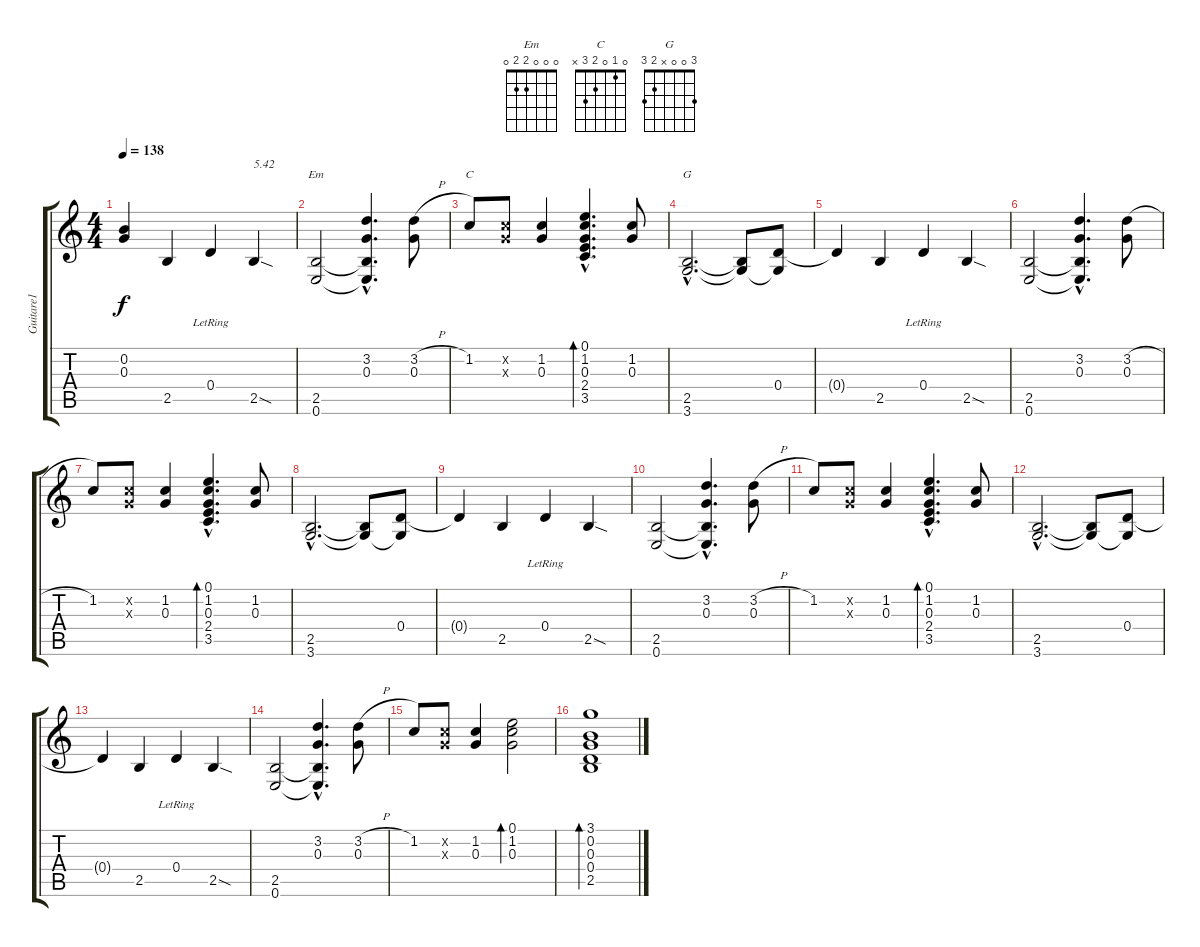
\track ("Guitare1" "Guitare1") {instrument electricguitarjazz}
\staff {score tabs}
\tuning (E4 B3 G3 D3 A2 E2) {hide}
\chord ("Em" 0 0 0 2 2 0)
\chord ("C" 0 1 0 2 3 x)
\chord ("G" 3 0 0 x 2 3)
\ts (4 4)
\tempo 138
\clef g2
\ks c
(0.2{t} 0.3{t}).4{dy f} 2.5.4 0.4{lr}.4 2.5{sod}.4{txt "5.42"} |
(2.5 0.6).2{ch "Em"} (3.2{hac} 0.3{hac} 2.5{hac t} 0.6{hac t}).4{d} (3.2{h} 0.3).8 |
1.2.8{ch "C"} (1.2{x} 0.3{x}).8 (1.2 0.3).4 (0.1{hac} 1.2{hac} 0.3{hac} 2.4{hac} 3.5{hac}).4{d bd 120} (1.2 0.3).8 |
(2.5{hac} 3.6{hac}).2{d ch "G"} (2.5{t} 3.6{t}).8 (0.4 3.6{t}).8 |
0.4{t}.4 2.5.4 0.4{lr}.4 2.5{sod}.4 |
(2.5 0.6).2 (3.2{hac} 0.3{hac} 2.5{hac t} 0.6{hac t}).4{d} (3.2{h} 0.3).8 |
1.2.8 (1.2{x} 0.3{x}).8 (1.2 0.3).4 (0.1{hac} 1.2{hac} 0.3{hac} 2.4{hac} 3.5{hac}).4{d bd 120} (1.2 0.3).8 |
(2.5{hac} 3.6{hac}).2{d} (2.5{t} 3.6{t}).8 (0.4 3.6{t}).8 |
0.4{t}.4 2.5.4 0.4{lr}.4 2.5{sod}.4 |
(2.5 0.6).2 (3.2{hac} 0.3{hac} 2.5{hac t} 0.6{hac t}).4{d} (3.2{h} 0.3).8 |
1.2.8 (1.2{x} 0.3{x}).8 (1.2 0.3).4 (0.1{hac} 1.2{hac} 0.3{hac} 2.4{hac} 3.5{hac}).4{d bd 120} (1.2 0.3).8 |
(2.5{hac} 3.6{hac}).2{d} (2.5{t} 3.6{t}).8 (0.4 3.6{t}).8 |
0.4{t}.4 2.5.4 0.4{lr}.4 2.5{sod}.4 |
(2.5 0.6).2 (3.2{hac} 0.3{hac} 2.5{hac t} 0.6{hac t}).4{d} (3.2{h} 0.3).8 |
1.2.8 (1.2{x} 0.3{x}).8 (1.2 0.3).4 (0.1 1.2 0.3).2{bd 240} |
(3.1 0.2 0.3 0.4 2.5).1{bd 240}
